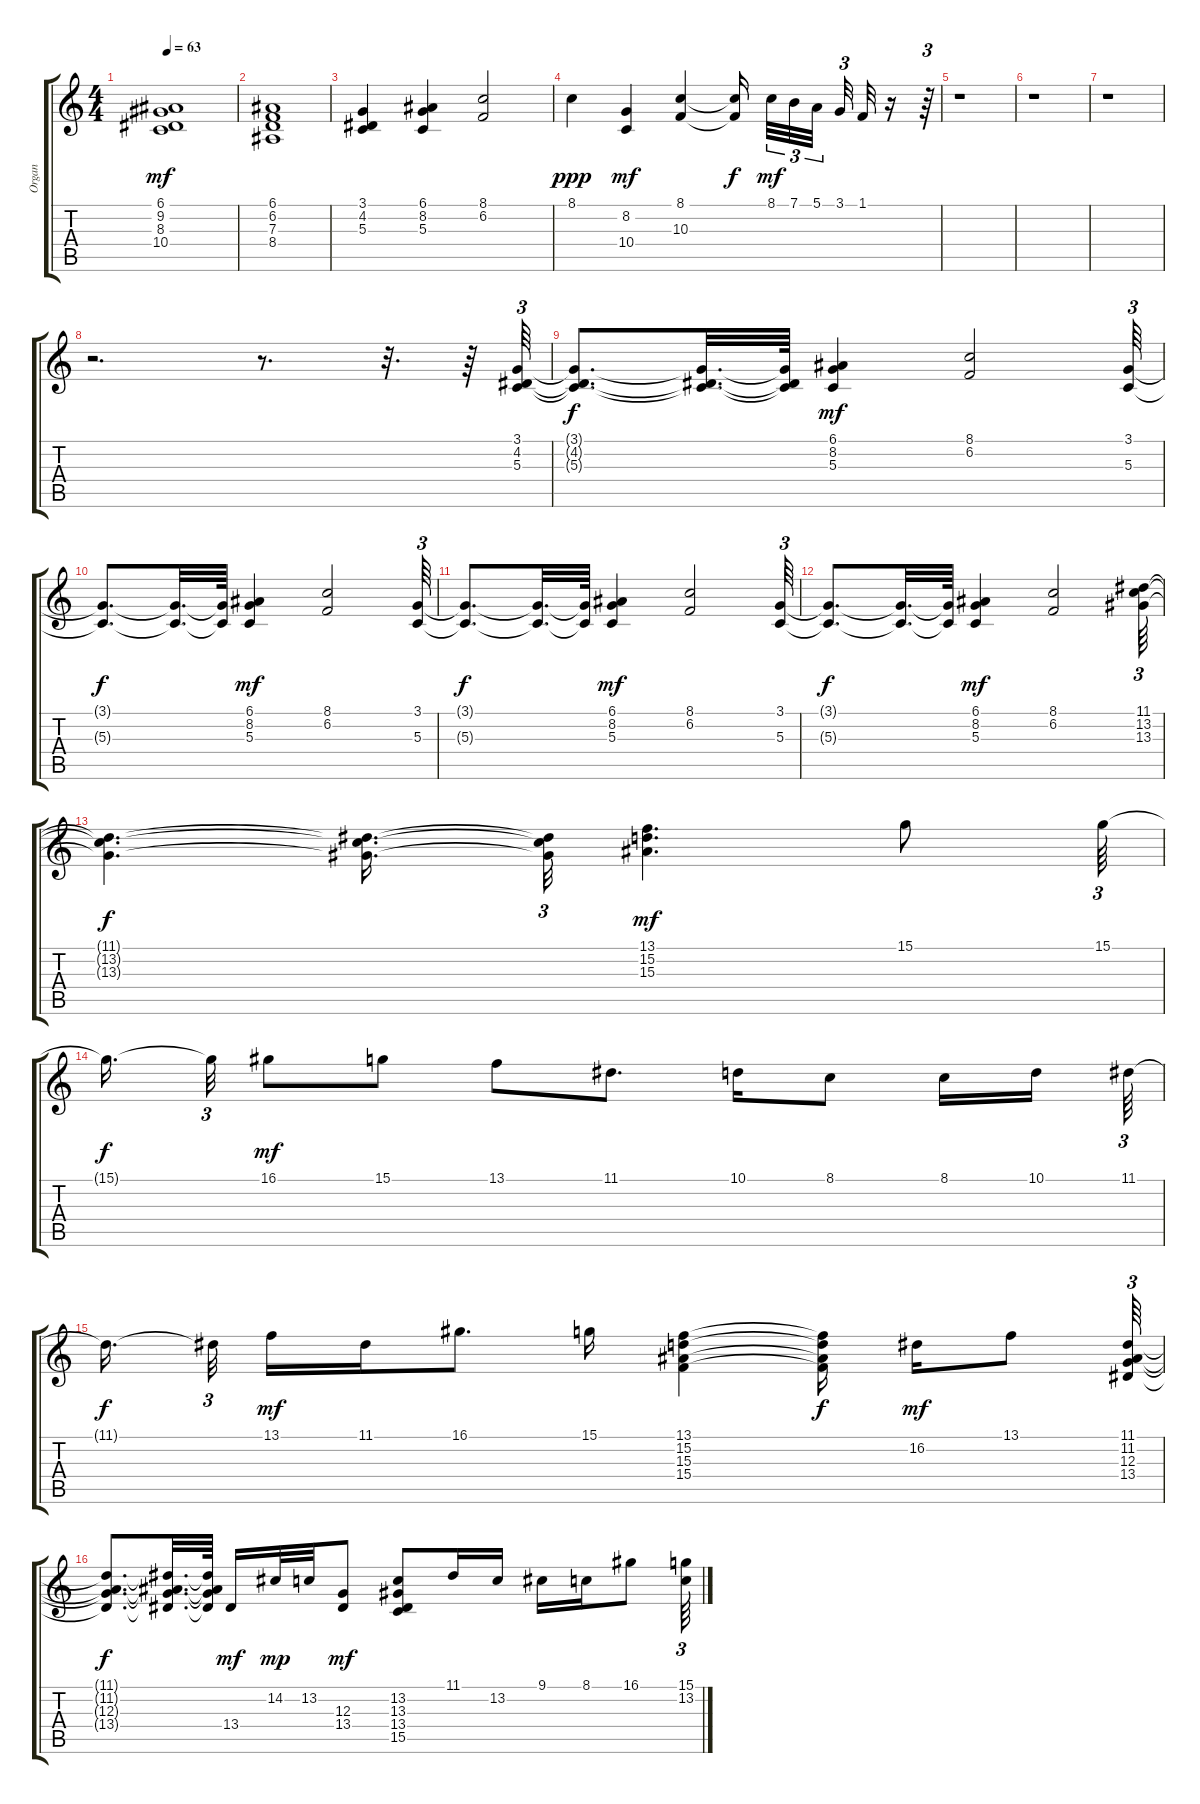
\track ("Organ" "Organ") {instrument drawbarorgan}
\staff {score tabs}
\tuning (E4 B3 G3 D3 A2 E2) {hide}
\ts (4 4)
\tempo 63
\clef g2
\ks c
(6.1 9.2 8.3 10.4).1{dy mf} |
(6.1 6.2 7.3 8.4).1 |
(3.1 4.2 5.3).4 (6.1 8.2 5.3).4 (8.1 6.2).2 |
8.1.4{dy ppp} (8.2 10.4).4{dy mf} (8.1 10.3).4 (8.1{t} 10.3{t}).16{dy f} 8.1.32{tu (3 2) dy mf} 7.1.32{tu (3 2)} 5.1.32{tu (3 2)} 3.1.32{tu (3 2)} 1.1.32 r.16 r.64{tu (3 2)} |
r.1 |
r.1 |
r.1 |
r.2{d} r.8{d} r.32{d} r.64 (3.1 4.2 5.3).64{tu (3 2)} |
(3.1{t} 4.2{t} 5.3{t}).8{d dy f} (3.1{t} 4.2{t} 5.3{t}).32{d} (3.1{t} 4.2{t} 5.3{t}).64 (6.1 8.2 5.3).4{dy mf} (8.1 6.2).2 (3.1 5.3).64{tu (3 2)} |
(3.1{t} 5.3{t}).8{d dy f} (3.1{t} 5.3{t}).32{d} (3.1{t} 5.3{t}).64 (6.1 8.2 5.3).4{dy mf} (8.1 6.2).2 (3.1 5.3).64{tu (3 2)} |
(3.1{t} 5.3{t}).8{d dy f} (3.1{t} 5.3{t}).32{d} (3.1{t} 5.3{t}).64 (6.1 8.2 5.3).4{dy mf} (8.1 6.2).2 (3.1 5.3).64{tu (3 2)} |
(3.1{t} 5.3{t}).8{d dy f} (3.1{t} 5.3{t}).32{d} (3.1{t} 5.3{t}).64 (6.1 8.2 5.3).4{dy mf} (8.1 6.2).2 (11.1 13.2 13.3).64{tu (3 2)} |
(11.1{t} 13.2{t} 13.3{t}).4{d dy f} (11.1{t} 13.2{t} 13.3{t}).16{d} (11.1{t} 13.2{t} 13.3{t}).32{tu (3 2)} (13.1 15.2 15.3).4{d dy mf} 15.1.8 15.1.64{tu (3 2)} |
15.1{t}.16{d dy f} 15.1{t}.32{tu (3 2)} 16.1.8{dy mf} 15.1.8 13.1.8 11.1.8{d} 10.1.16 8.1.8 8.1.16 10.1.16 11.1.64{tu (3 2)} |
11.1{t}.16{d dy f} 11.1{t}.32{tu (3 2)} 13.1.16{dy mf} 11.1.16 16.1.8{d} 15.1.16 (13.1 15.2 15.3 15.4).4 (13.1{t} 15.2{t} 15.3{t} 15.4{t}).16{dy f} 16.2.16{dy mf} 13.1.8 (11.1 11.2 12.3 13.4).64{tu (3 2)} |
(11.1{t} 11.2{t} 12.3{t} 13.4{t}).8{d dy f} (11.1{t} 11.2{t} 12.3{t} 13.4{t}).32{d} (11.1{t} 11.2{t} 12.3{t} 13.4{t}).64 13.4.16{dy mf} 14.2.32{dy mp} 13.2.32 (12.3 13.4).8{dy mf} (13.2 13.3 13.4 15.5).8 11.1.16 13.2.16 9.1.16 8.1.16 16.1.8 (15.1 13.2).64{tu (3 2)}
